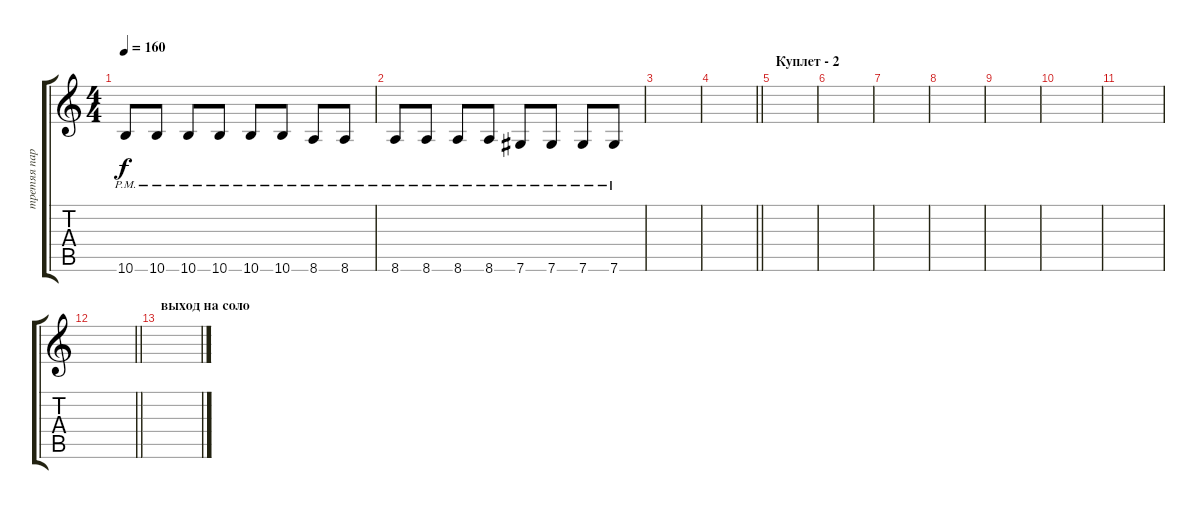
\track ("третяя партия , оно же СОЛО" "третяя пар") {instrument distortionguitar}
\staff {score tabs}
\tuning (Eb4 Bb3 Gb3 Db3 Ab2 Db2) {hide}
\ts (4 4)
\tempo 160
\clef g2
\ks c
10.6{pm}.8{dy f} 10.6{pm}.8 10.6{pm}.8 10.6{pm}.8 10.6{pm}.8 10.6{pm}.8 8.6{pm}.8 8.6{pm}.8 |
8.6{pm}.8 8.6{pm}.8 8.6{pm}.8 8.6{pm}.8 7.6{pm}.8 7.6{pm}.8 7.6{pm}.8 7.6{pm}.8 |
|
\barLineRight lightlight
|
\section ("" "Куплет - 2")
|
|
|
|
|
|
|
\barLineRight lightlight
|
\section ("" "выход на соло")
